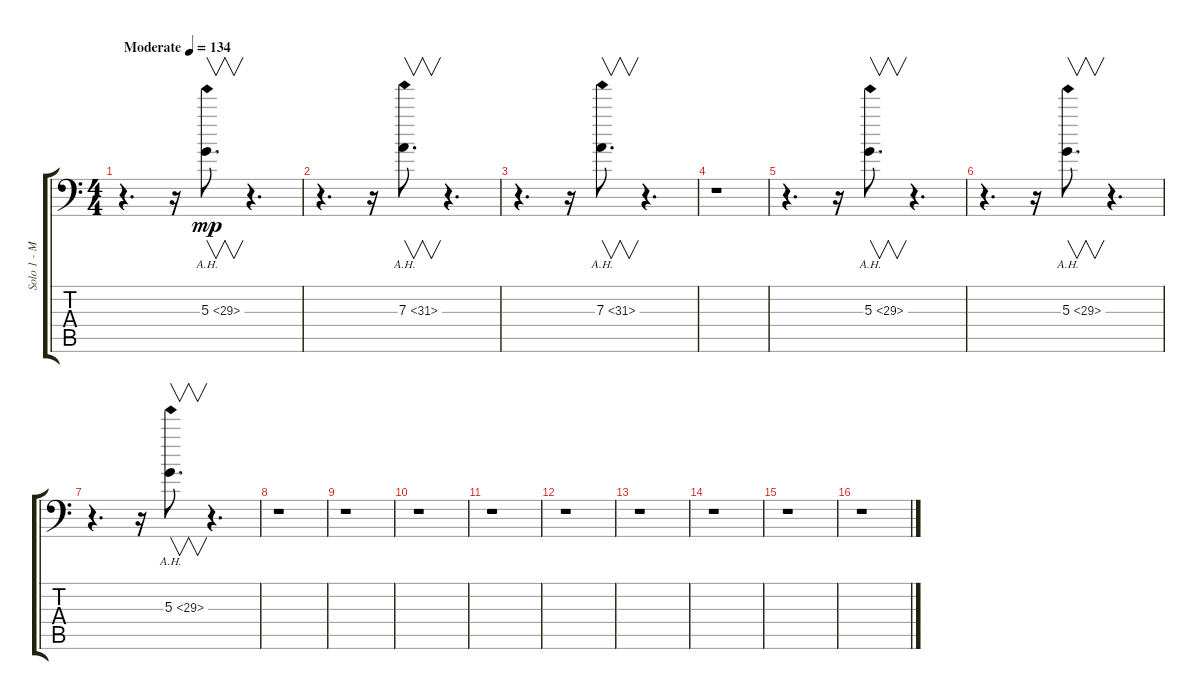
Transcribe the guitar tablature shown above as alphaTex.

\track ("Solo 1 - Mick" "Solo 1 - M") {instrument overdrivenguitar}
\staff {score tabs}
\tuning (B3 Gb3 D3 A2 E2 A1) {hide}
\ts (4 4)
\tempo (134 "Moderate")
\clef f4
\ks c
r.4{d dy mp instrument overdrivenguitar} r.16 5.3{ah 24}.8{v d} r.4{d} |
r.4{d} r.16 7.3{ah 24}.8{v d} r.4{d} |
r.4{d} r.16 7.3{ah 24}.8{v d} r.4{d} |
r.1 |
r.4{d} r.16 5.3{ah 24}.8{v d} r.4{d} |
r.4{d} r.16 5.3{ah 24}.8{v d} r.4{d} |
r.4{d} r.16 5.3{ah 24}.8{v d} r.4{d} |
r.1 |
r.1 |
r.1 |
r.1 |
r.1 |
r.1 |
r.1 |
r.1 |
r.1
